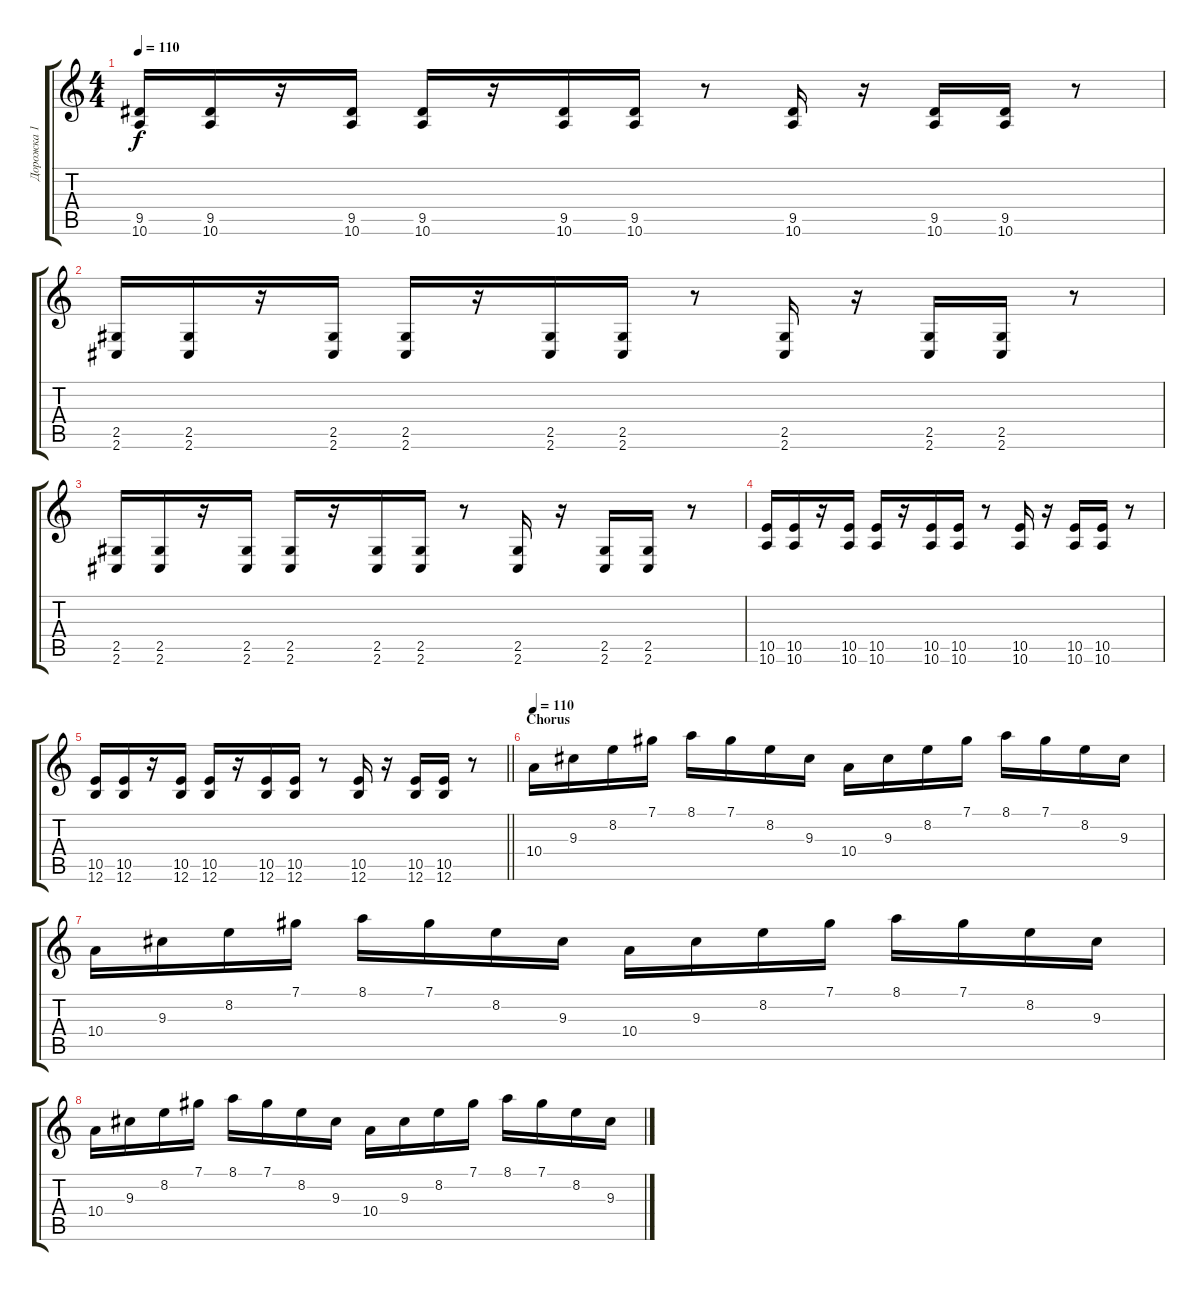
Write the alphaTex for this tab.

\track ("Дорожка 1" "Дорожка 1") {instrument distortionguitar}
\staff {score tabs}
\tuning (Db4 Ab3 E3 B2 Gb2 B1) {hide}
\ts (4 4)
\tempo 110
\clef g2
\ks c
(9.5 10.6).16{dy f} (9.5 10.6).16 r.16 (9.5 10.6).16 (9.5 10.6).16 r.16 (9.5 10.6).16 (9.5 10.6).16 r.8 (9.5 10.6).16 r.16 (9.5 10.6).16 (9.5 10.6).16 r.8 |
(2.5 2.6).16 (2.5 2.6).16 r.16 (2.5 2.6).16 (2.5 2.6).16 r.16 (2.5 2.6).16 (2.5 2.6).16 r.8 (2.5 2.6).16 r.16 (2.5 2.6).16 (2.5 2.6).16 r.8 |
(2.5 2.6).16 (2.5 2.6).16 r.16 (2.5 2.6).16 (2.5 2.6).16 r.16 (2.5 2.6).16 (2.5 2.6).16 r.8 (2.5 2.6).16 r.16 (2.5 2.6).16 (2.5 2.6).16 r.8 |
(10.5 10.6).16 (10.5 10.6).16 r.16 (10.5 10.6).16 (10.5 10.6).16 r.16 (10.5 10.6).16 (10.5 10.6).16 r.8 (10.5 10.6).16 r.16 (10.5 10.6).16 (10.5 10.6).16 r.8 |
\barLineRight lightlight
(10.5 12.6).16 (10.5 12.6).16 r.16 (10.5 12.6).16 (10.5 12.6).16 r.16 (10.5 12.6).16 (10.5 12.6).16 r.8 (10.5 12.6).16 r.16 (10.5 12.6).16 (10.5 12.6).16 r.8 |
\section ("" "Chorus")
\tempo 110
10.4.16 9.3.16 8.2.16 7.1.16 8.1.16 7.1.16 8.2.16 9.3.16 10.4.16 9.3.16 8.2.16 7.1.16 8.1.16 7.1.16 8.2.16 9.3.16 |
10.4.16 9.3.16 8.2.16 7.1.16 8.1.16 7.1.16 8.2.16 9.3.16 10.4.16 9.3.16 8.2.16 7.1.16 8.1.16 7.1.16 8.2.16 9.3.16 |
10.4.16 9.3.16 8.2.16 7.1.16 8.1.16 7.1.16 8.2.16 9.3.16 10.4.16 9.3.16 8.2.16 7.1.16 8.1.16 7.1.16 8.2.16 9.3.16
